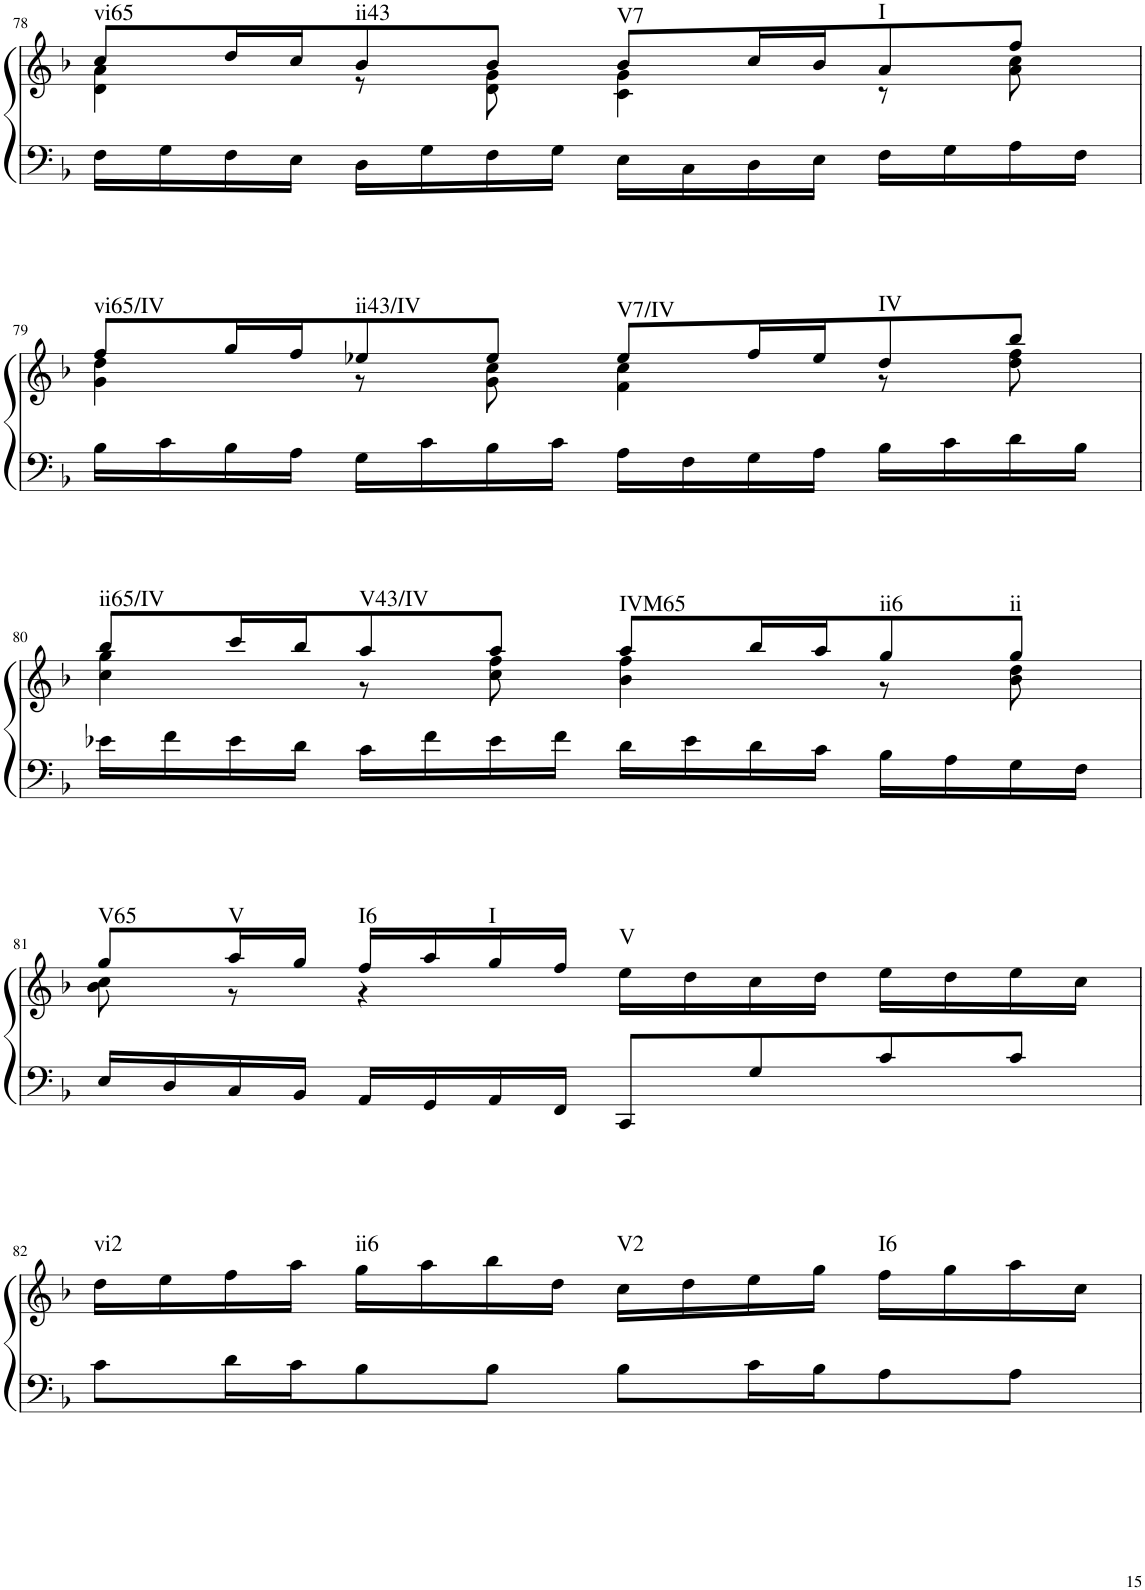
**kern	**kern	**harte
*part1	*part1	*part1
*staff2	*staff1	*
*I"Klavier linke Hand	*	*
!!LO:PB:g=z
*clefF4	*clefG2	*
*k[b-]	*k[b-]	*
*M2/2	*M2/2	*
=78	=78	=78
*	*^	*
!	!	!	!LO:H:kt=vi65
16F\LL	8cc/L	4d\ 4a\	N
16G\	.	.	.
16F\	16dd/L	.	.
16E\JJ	16cc/J	.	.
!	!	!	!LO:H:kt=ii43
16D\LL	8b-/	8r	N
16G\	.	.	.
16F\	8b-/J	8d\ 8g\	.
16G\JJ	.	.	.
!	!	!	!LO:H:kt=V7
16E\LL	8b-/L	4c\ 4g\	N
16C\	.	.	.
16D\	16cc/L	.	.
16E\JJ	16b-/J	.	.
!	!	!	!LO:H:kt=I
16F\LL	8a/	8r	N
16G\	.	.	.
16A\	8ff/J	8a\ 8cc\	.
16F\JJ	.	.	.
!!LO:LB:g=z	!!
=79	=79	=79	=79
!	!	!	!LO:H:kt=vi65/IV
16B-\LL	8ff/L	4g\ 4dd\	N
16c\	.	.	.
16B-\	16gg/L	.	.
16A\JJ	16ff/J	.	.
!	!	!	!LO:H:kt=ii43/IV
16G\LL	8ee-X/	8r	N
16c\	.	.	.
16B-\	8ee-/J	8g\ 8cc\	.
16c\JJ	.	.	.
!	!	!	!LO:H:kt=V7/IV
16A\LL	8ee-/L	4f\ 4cc\	N
16F\	.	.	.
16G\	16ff/L	.	.
16A\JJ	16ee-/J	.	.
!	!	!	!LO:H:kt=IV
16B-\LL	8dd/	8r	N
16c\	.	.	.
16d\	8bb-/J	8dd\ 8ff\	.
16B-\JJ	.	.	.
!!LO:LB:g=z	!!
=80	=80	=80	=80
!	!	!	!LO:H:kt=ii65/IV
16e-X\LL	8bb-/L	4cc\ 4gg\	N
16f\	.	.	.
16e-\	16ccc/L	.	.
16d\JJ	16bb-/J	.	.
!	!	!	!LO:H:kt=V43/IV
16c\LL	8aa/	8r	N
16f\	.	.	.
16e-\	8aa/J	8cc\ 8ff\	.
16f\JJ	.	.	.
!	!	!	!LO:H:kt=IVM65
16d\LL	8aa/L	4b-\ 4ff\	N
16e-\	.	.	.
16d\	16bb-/L	.	.
16c\JJ	16aa/J	.	.
!	!	!	!LO:H:kt=ii6
16B-\LL	8gg/	8r	N
16A\	.	.	.
!	!	!	!LO:H:kt=ii
16G\	8gg/J	8b-\ 8dd\	N
16F\JJ	.	.	.
!!LO:LB:g=z	!!
=81	=81	=81	=81
!	!	!	!LO:H:kt=V65
16E/LL	8gg/L	8b-\ 8cc\	N
16D/	.	.	.
!	!	!	!LO:H:kt=V
16C/	16aa/L	8r	N
16BB-/JJ	16gg/JJ	.	.
!	!	!	!LO:H:kt=I6
16AA/LL	16ff/LL	4r	N
16GG/	16aa/	.	.
!	!	!	!LO:H:kt=I
16AA/	16gg/	.	N
16FF/JJ	16ff/JJ	.	.
!	!	!	!LO:H:kt=V
8CC/L	2ryy	16ee\LL	N
.	.	16dd\	.
8G/	.	16cc\	.
.	.	16dd\JJ	.
8c/	.	16ee\LL	.
.	.	16dd\	.
8c/J	.	16ee\	.
.	.	16cc\JJ	.
!!LO:LB:g=z	!!
=82	=82	=82	=82
!	!	!	!LO:H:n=1:kt=vi2
!	!	!	!LO:H:n=2:kt=ii6
!	!	!	!LO:H:n=3:kt=V2
!	!	!	!LO:H:n=4:kt=I6
8c\L	1ryy	16dd\LL	N N N N
.	.	16ee\	.
16d\L	.	16ff\	.
16c\J	.	16aa\JJ	.
8B-\	.	16gg\LL	.
.	.	16aa\	.
8B-\J	.	16bb-\	.
.	.	16dd\JJ	.
8B-\L	.	16cc\LL	.
.	.	16dd\	.
16c\L	.	16ee\	.
16B-\J	.	16gg\JJ	.
8A\	.	16ff\LL	.
.	.	16gg\	.
8A\J	.	16aa\	.
.	.	16cc\JJ	.
*	*v	*v	*
=	=	=
*-	*-	*-
